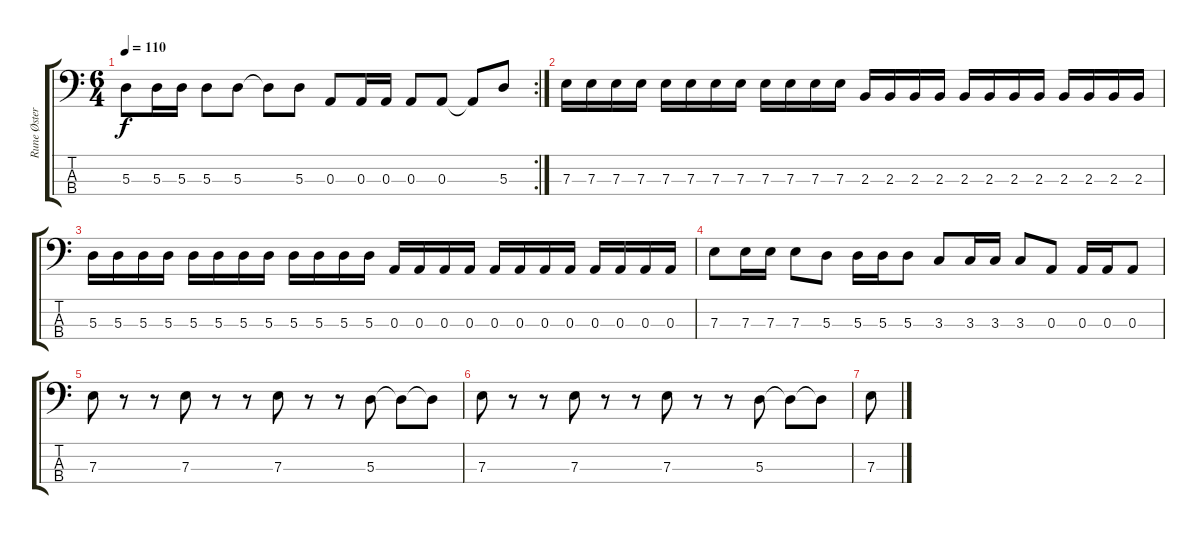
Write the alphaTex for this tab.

\track ("Rune Østerhus" "Rune Øster") {instrument electricbassfinger}
\staff {score tabs}
\tuning (G2 D2 A1 E1) {hide}
\rc 2
\ts (6 4)
\tempo 110
\clef f4
\ks c
5.3.8{dy f} 5.3.16 5.3.16 5.3.8 5.3.8 5.3{t}.8 5.3.8 0.3.8 0.3.16 0.3.16 0.3.8 0.3.8 0.3{t}.8 5.3.8 |
7.3.16 7.3.16 7.3.16 7.3.16 7.3.16 7.3.16 7.3.16 7.3.16 7.3.16 7.3.16 7.3.16 7.3.16 2.3.16 2.3.16 2.3.16 2.3.16 2.3.16 2.3.16 2.3.16 2.3.16 2.3.16 2.3.16 2.3.16 2.3.16 |
5.3.16 5.3.16 5.3.16 5.3.16 5.3.16 5.3.16 5.3.16 5.3.16 5.3.16 5.3.16 5.3.16 5.3.16 0.3.16 0.3.16 0.3.16 0.3.16 0.3.16 0.3.16 0.3.16 0.3.16 0.3.16 0.3.16 0.3.16 0.3.16 |
7.3.8 7.3.16 7.3.16 7.3.8 5.3.8 5.3.16 5.3.16 5.3.8 3.3.8 3.3.16 3.3.16 3.3.8 0.3.8 0.3.16 0.3.16 0.3.8 |
7.3.8 r.8 r.8 7.3.8 r.8 r.8 7.3.8 r.8 r.8 5.3.8 5.3{t}.8 5.3{t}.8 |
7.3.8 r.8 r.8 7.3.8 r.8 r.8 7.3.8 r.8 r.8 5.3.8 5.3{t}.8 5.3{t}.8 |
7.3.8
